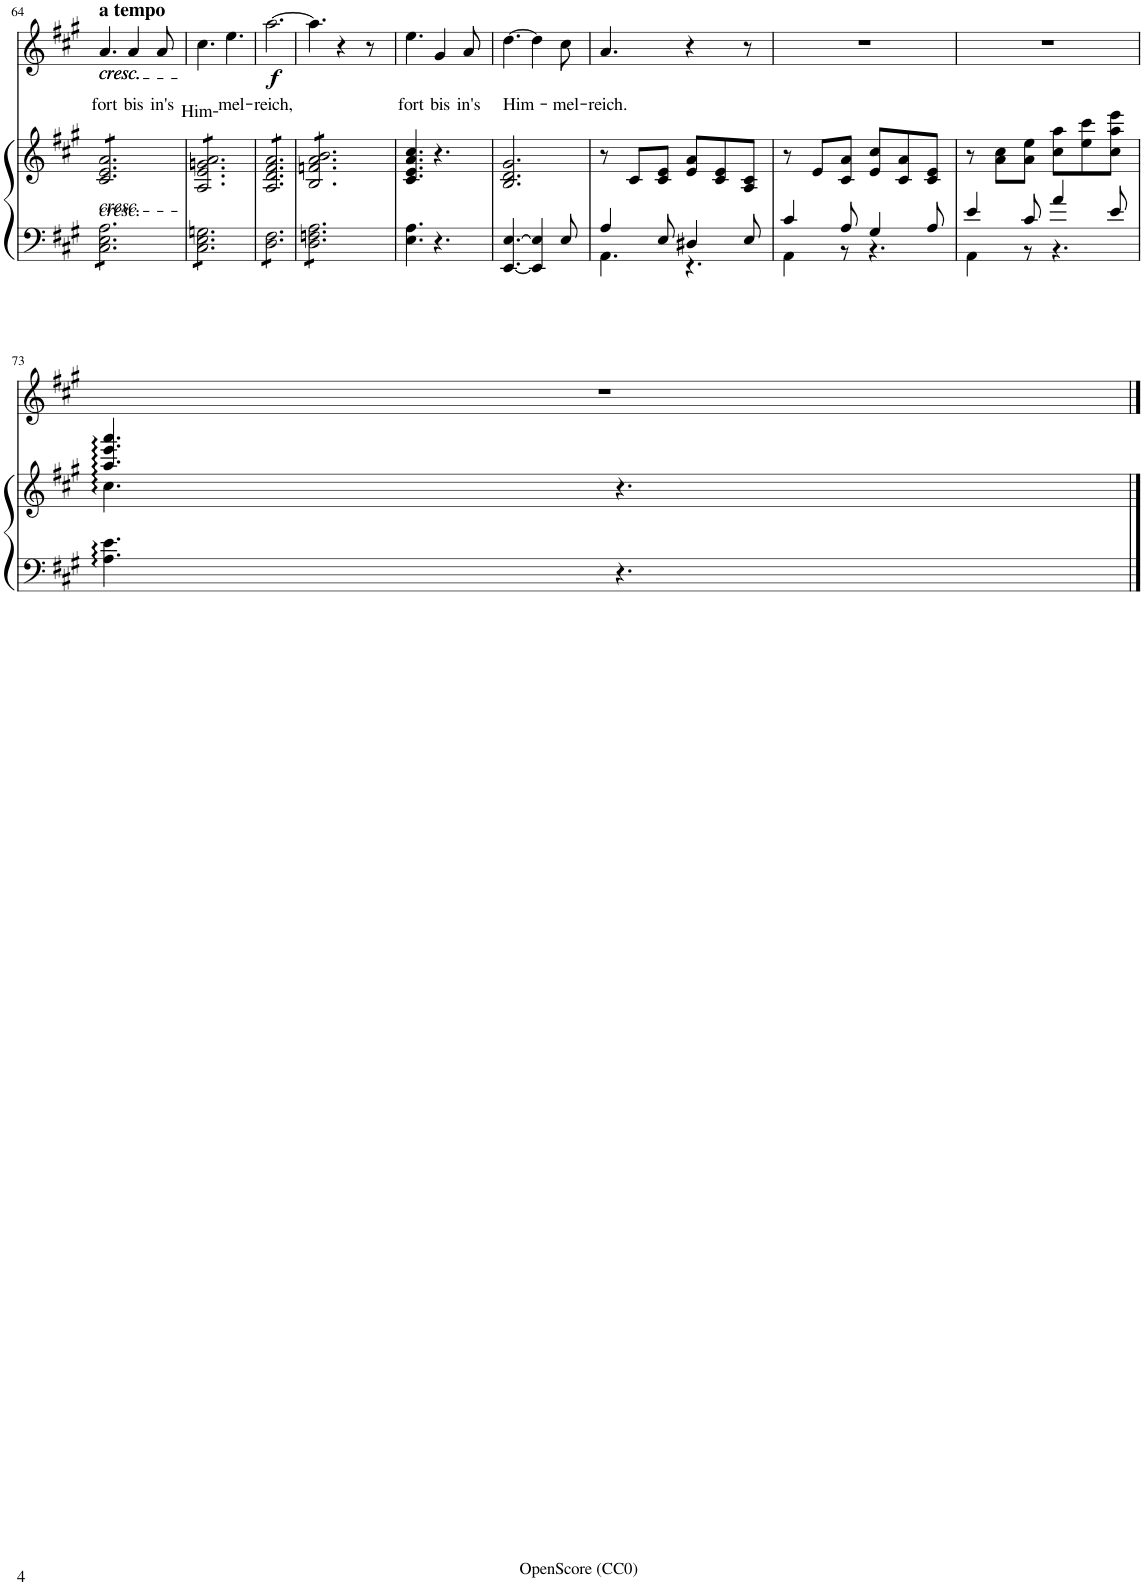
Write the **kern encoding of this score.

**kern	**kern	**kern	**text	**dynam
*part2	*part2	*part1	*part1	*part1
*staff3	*staff2	*staff1	*staff1	*staff1
*I"Piano	*	*I"Voice	*	*
*I'Pno	*	*	*	*
!!LO:PB:g=z
*clefF4	*clefG2	*clefG2	*	*
*k[f#c#g#]	*k[f#c#g#]	*k[f#c#g#]	*	*
*M6/8	*M6/8	*M6/8	*	*
=64	=64	=64	=64	=64
!	!	!LO:TX:a:B:t=a tempo	!	!
!	!	!LO:TX:b:i:t=cresc.	!	!
!	!	!LO:TX:b:i:t=cresc.	!	!
!	!LO:TX:b:i:t=cresc.	!	!	!
!	!LO:TX:b:i:t=cresc.	!	!	!
!	!	!	!LO:LY:b	!
*tremolo	*	*	*	*
*	*tremolo	*	*	*
8C#\ 8E\ 8A\L	8c#/ 8e/ 8a/L	4.a/	fort	.
8C#\ 8E\ 8A\	8c#/ 8e/ 8a/	.	.	.
8C#\ 8E\ 8A\	8c#/ 8e/ 8a/	.	.	.
!	!	!	!LO:LY:b	!
8C#\ 8E\ 8A\	8c#/ 8e/ 8a/	4a/	bis	.
8C#\ 8E\ 8A\	8c#/ 8e/ 8a/	.	.	.
!	!	!	!LO:LY:b	!
8C#\ 8E\ 8A\J	8c#/ 8e/ 8a/J	8a/	in's	.
=65	=65	=65	=65	=65
!	!	!	!LO:LY:b	!
8C#\ 8E\ 8Gn\L	8A/ 8e/ 8gn/ 8a/L	4.cc#\	Him-	.
8C#\ 8E\ 8Gn\	8A/ 8e/ 8gn/ 8a/	.	.	.
8C#\ 8E\ 8Gn\	8A/ 8e/ 8gn/ 8a/	.	.	.
!	!	!	!LO:LY:b	!
8C#\ 8E\ 8Gn\	8A/ 8e/ 8gn/ 8a/	4.ee\	-mel-	.
8C#\ 8E\ 8Gn\	8A/ 8e/ 8gn/ 8a/	.	.	.
8C#\ 8E\ 8Gn\J	8A/ 8e/ 8gn/ 8a/J	.	.	.
=66	=66	=66	=66	=66
!	!	!	!LO:LY:b	!LO:DY:b
8D\ 8F#\L	8A/ 8d/ 8f#/ 8a/L	[2.aa\	-reich,	f
8D\ 8F#\	8A/ 8d/ 8f#/ 8a/	.	.	.
8D\ 8F#\	8A/ 8d/ 8f#/ 8a/	.	.	.
8D\ 8F#\	8A/ 8d/ 8f#/ 8a/	.	.	.
8D\ 8F#\	8A/ 8d/ 8f#/ 8a/	.	.	.
8D\ 8F#\J	8A/ 8d/ 8f#/ 8a/J	.	.	.
=67	=67	=67	=67	=67
8D\ 8Fn\ 8A\L	8B/ 8fn/ 8a/ 8b/L	4.aa\]	.	.
8D\ 8Fn\ 8A\	8B/ 8fn/ 8a/ 8b/	.	.	.
8D\ 8Fn\ 8A\	8B/ 8fn/ 8a/ 8b/	.	.	.
8D\ 8Fn\ 8A\	8B/ 8fn/ 8a/ 8b/	4r	.	.
8D\ 8Fn\ 8A\	8B/ 8fn/ 8a/ 8b/	.	.	.
8D\ 8Fn\ 8A\J	8B/ 8fn/ 8a/ 8b/J	8r	.	.
*	*Xtremolo	*	*	*
*Xtremolo	*	*	*	*
=68	=68	=68	=68	=68
!	!	!	!LO:LY:b	!
4.E\ 4.A\	4.c#/ 4.e/ 4.a/ 4.cc#/	4.ee\	fort	.
!	!	!	!LO:LY:b	!
4.r	4.r	4g#/	bis	.
!	!	!	!LO:LY:b	!
.	.	8a/	in's	.
=69	=69	=69	=69	=69
!	!	!	!LO:LY:b	!
[4.EE/ [4.E/	2.B/ 2.d/ 2.g#/	[4.dd\	Him-	.
4EE/] 4E/]	.	4dd\]	.	.
!	!	!	!LO:LY:b	!
8E/	.	8cc#\	-mel-	.
=70	=70	=70	=70	=70
*^	*	*	*	*
!	!	!	!	!LO:LY:b	!
4A/	4.AA\	8r	4.a/	-reich.	.
.	.	8c#/L	.	.	.
8E/	.	8c#/ 8e/J	.	.	.
4D#X/	4.r	8e/ 8a/L	4r	.	.
.	.	8c#/ 8e/	.	.	.
8E/	.	8A/ 8c#/J	8r	.	.
=71	=71	=71	=71	=71	=71
4c#/	4AA\	8r	2.r	.	.
.	.	8e/L	.	.	.
8A/	8r	8c#/ 8a/J	.	.	.
4G#/	4.r	8e/ 8cc#/L	.	.	.
.	.	8c#/ 8a/	.	.	.
8A/	.	8c#/ 8e/J	.	.	.
=72	=72	=72	=72	=72	=72
4e/	4AA\	8r	2.r	.	.
.	.	8a\ 8cc#\L	.	.	.
8c#/	8r	8a\ 8ee\J	.	.	.
4a/	4.r	8cc#\ 8aa\L	.	.	.
.	.	8ee\ 8ccc#\	.	.	.
8e/	.	8cc#\ 8aa\ 8eee\J	.	.	.
*v	*v	*	*	*	*
!!LO:LB:g=z
=73	=73	=73	=73	=73
*	*^	*	*	*
4.A\: 4.e\:	4.aa/: 4.eee/: 4.aaa/:	4.cc#\	2.r	.	.
4.r	4.r	4.ryy	.	.	.
*	*v	*v	*	*	*
==	==	==	==	==
*-	*-	*-	*-	*-
